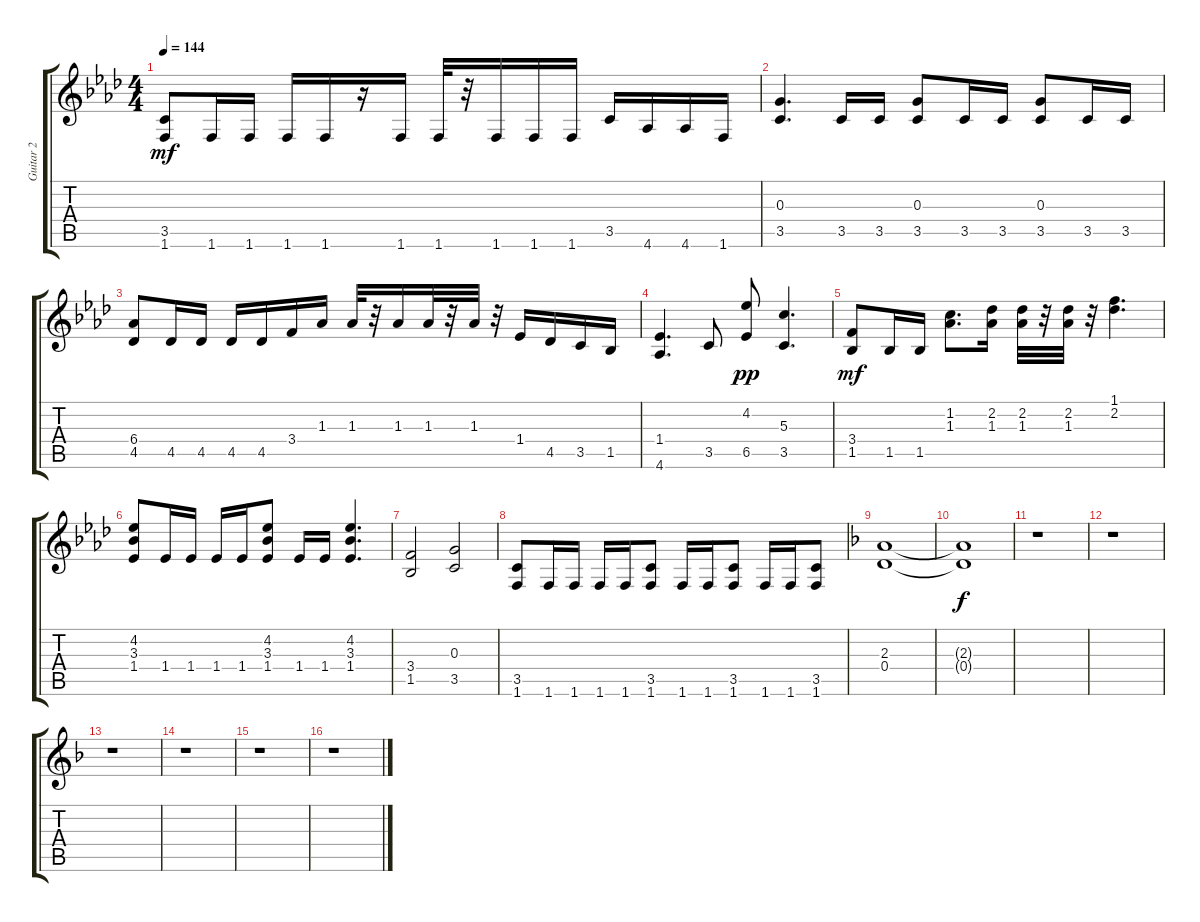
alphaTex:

\track ("Guitar 2" "Guitar 2") {instrument distortionguitar}
\staff {score tabs}
\tuning (E4 B3 G3 D3 A2 E2) {hide}
\ts (4 4)
\tempo 144
\clef g2
\ks ab
(3.5 1.6).8{dy mf} 1.6.16 1.6.16 1.6.16 1.6.16 r.16 1.6.16 1.6.32 r.32 1.6.16 1.6.16 1.6.16 3.5.16 4.6.16 4.6.16 1.6.16 |
(0.3 3.5).4{d} 3.5.16 3.5.16 (0.3 3.5).8 3.5.16 3.5.16 (0.3 3.5).8 3.5.16 3.5.16 |
(6.4 4.5).8 4.5.16 4.5.16 4.5.16 4.5.16 3.4.16 1.3.16 1.3.32 r.32 1.3.16 1.3.32 r.32 1.3.32 r.32 1.4.16 4.5.16 3.5.16 1.5.16 |
(1.4 4.6).4{d} 3.5.8 (4.2 6.5).8{dy pp} (5.3 3.5).4{d} |
(3.4 1.5).8{dy mf} 1.5.16 1.5.16 (1.2 1.3).8{d} (2.2 1.3).16 (2.2 1.3).32 r.32 (2.2 1.3).32 r.32 (1.1 2.2).4{d} |
(4.2 3.3 1.4).8 1.4.16 1.4.16 1.4.16 1.4.16 (4.2 3.3 1.4).8 1.4.16 1.4.16 (4.2 3.3 1.4).4{d} |
(3.4 1.5).2 (0.3 3.5).2 |
(3.5 1.6).8 1.6.16 1.6.16 1.6.16 1.6.16 (3.5 1.6).8 1.6.16 1.6.16 (3.5 1.6).8 1.6.16 1.6.16 (3.5 1.6).8 |
\ks f
(2.3 0.4).1 |
(2.3{t} 0.4{t}).1{dy f} |
r.1 |
r.1 |
r.1 |
r.1 |
r.1 |
r.1
